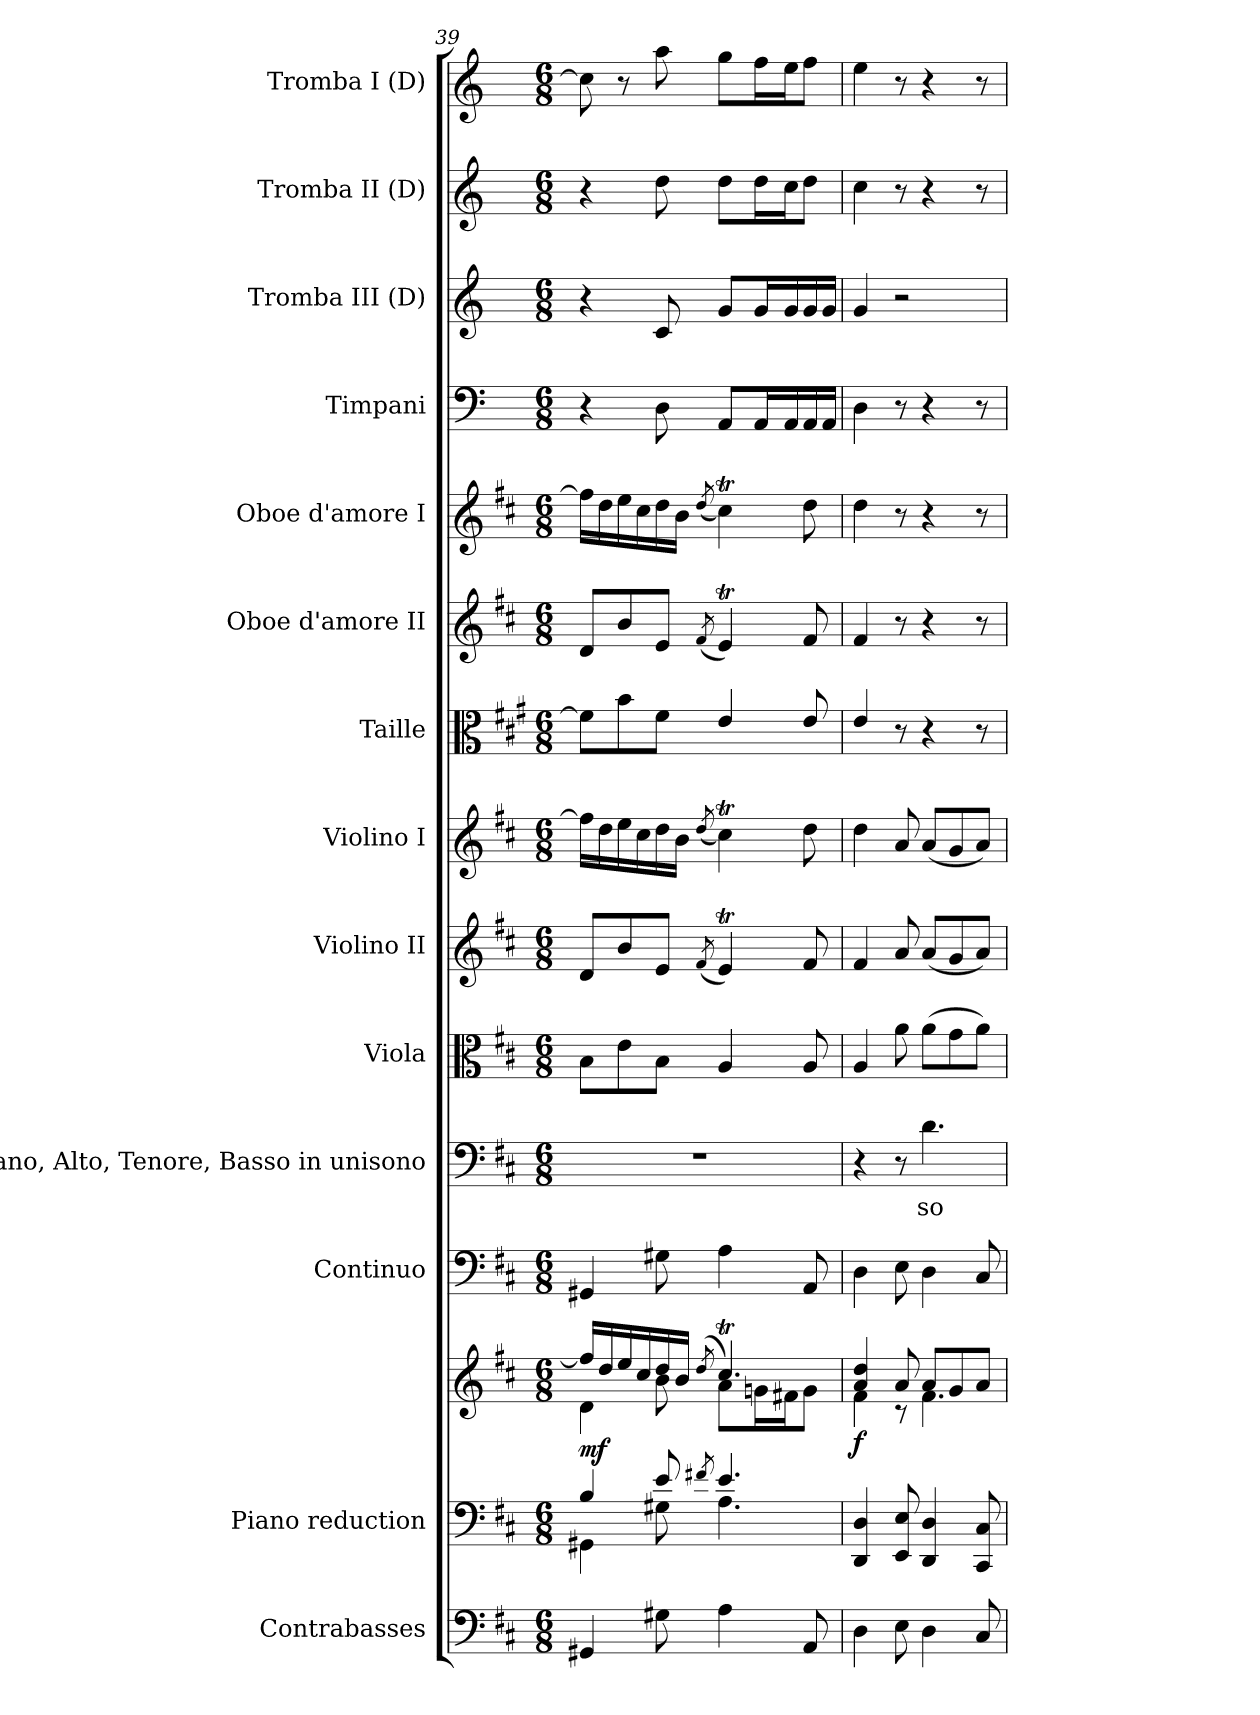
**kern	**kern	**kern	**dynam	**kern	**kern	**text	**kern	**kern	**kern	**kern	**kern	**kern	**kern	**kern	**kern	**kern
*part14	*part13	*part13	*part13	*part12	*part11	*part11	*part10	*part9	*part8	*part7	*part6	*part5	*part4	*part3	*part2	*part1
*staff15	*staff14	*staff13	*staff13/14	*staff12	*staff11	*staff11	*staff10	*staff9	*staff8	*staff7	*staff6	*staff5	*staff4	*staff3	*staff2	*staff1
*I"Contrabasses	*I"Piano reduction	*	*	*I"Continuo	*I"Soprano, Alto, Tenore, Basso in unisono	*	*I"Viola	*I"Violino II	*I"Violino I	*I"Taille	*I"Oboe d'amore II	*I"Oboe d'amore I	*I"Timpani	*I"Tromba III (D)	*I"Tromba II (D)	*I"Tromba I (D)
*I'Cbs.	*I'Pno	*	*	*	*	*	*	*	*	*	*I'Ob	*I'Ob	*I'Timp	*	*	*
*clefF4	*clefF4	*clefG2	*	*clefF4	*clefF4	*	*clefC3	*clefG2	*clefG2	*clefC3	*clefG2	*clefG2	*clefF4	*clefG2	*clefG2	*clefG2
*ITrd7c12	*	*	*	*	*	*	*	*	*	*ITrd4c7	*	*	*	*ITrd-1c-2	*ITrd-1c-2	*ITrd-1c-2
*k[f#c#]	*k[f#c#]	*k[f#c#]	*	*k[f#c#]	*k[f#c#]	*	*k[f#c#]	*k[f#c#]	*k[f#c#]	*k[f#c#]	*k[f#c#]	*k[f#c#]	*k[]	*k[f#c#]	*k[f#c#]	*k[f#c#]
*M6/8	*M6/8	*M6/8	*	*M6/8	*M6/8	*	*M6/8	*M6/8	*M6/8	*M6/8	*M6/8	*M6/8	*M6/8	*M6/8	*M6/8	*M6/8
=39	=39	=39	=39	=39	=39	=39	=39	=39	=39	=39	=39	=39	=39	=39	=39	=39
*	*^	*^	*	*	*	*	*	*	*	*	*	*	*	*	*	*
!	!	!	!	!	!LO:DY:b	!	!	!	!	!	!	!	!	!	!	!	!	!
4GGG#X	4B/	4GG#X\	16ff/LL]	4d\	mf	4GG#X/	2.r	.	8B\L	8d/L	16ff\LL]	8B\L]	8d/L	16ff\LL]	4r	4r	4r	8dd\]
.	.	.	16dd/	.	.	.	.	.	.	.	16dd\	.	.	16dd\	.	.	.	.
.	.	.	16ee/	.	.	.	.	.	8e\	8b/	16ee\	8e\	8b/	16ee\	.	.	.	8r
.	.	.	16cc#/	.	.	.	.	.	.	.	16cc#\	.	.	16cc#\	.	.	.	.
8GG#X	8e/	8G#X\	16dd/	8b\	.	8G#X\	.	.	8B\J	8e/J	16dd\	8B\J	8e/J	16dd\	8D\	8d/	8ee\	8bb\
.	.	.	16b/JJ	.	.	.	.	.	.	.	16b\JJ	.	.	16b\JJ	.	.	.	.
.	8qf#X/	.	(8qdd/	.	.	.	.	.	.	(8qf#/	(8qdd/	.	(8qf#/	(8qdd/	.	.	.	.
4AA	4.e/	4.A\	4.cc#t/)	8a\L	.	4A\	.	.	4A/	4eT/)	4cc#t\)	4A/	4eT/)	4cc#t\)	8AA/L	8a/L	8ee\L	8aa\L
.	.	.	.	16gn\L	.	.	.	.	.	.	.	.	.	.	16AA/L	16a/L	16ee\L	16gg\L
.	.	.	.	16f#X\J	.	.	.	.	.	.	.	.	.	.	16AA/	16a/	16dd\J	16ff#\J
8AAA	.	.	.	8g\J	.	8AA/	.	.	8A/	8f#/	8dd\	8A/	8f#/	8dd\	16AA/	16a/	8ee\J	8gg\J
.	.	.	.	.	.	.	.	.	.	.	.	.	.	.	16AA/JJ	16a/JJ	.	.
*	*v	*v	*	*	*	*	*	*	*	*	*	*	*	*	*	*	*	*
=40	=40	=40	=40	=40	=40	=40	=40	=40	=40	=40	=40	=40	=40	=40	=40	=40	=40
!	!	!	!	!LO:DY:b	!	!	!	!	!	!	!	!	!	!	!	!	!
4DD	4DD/ 4D/	4a/ 4dd/	4f#\	f	4D\	4r	.	4A/	4f#/	4dd\	4A/	4f#/	4dd\	4D\	4a/	4dd\	4ff#\
8EE	8EE/ 8E/	8a/	8r	.	8E\	8r	.	8a\	8a/	8a/	8r	8r	8r	8r	2r	8r	8r
!	!	!	!	!	!	!	!LO:LY:b	!	!	!	!	!	!	!	!	!	!
4DD	4DD/ 4D/	8a/L	4.f#\	.	4D\	4.d\	so	(8a\L	(8a/L	(8a/L	4r	4r	4r	4r	.	4r	4r
.	.	8g/	.	.	.	.	.	8g\	8g/	8g/	.	.	.	.	.	.	.
8CC#	8CC#/ 8C#/	8a/J	.	.	8C#/	.	.	8a\J)	8a/J)	8a/J)	8r	8r	8r	8r	.	8r	8r
*	*	*v	*v	*	*	*	*	*	*	*	*	*	*	*	*	*	*
=	=	=	=	=	=	=	=	=	=	=	=	=	=	=	=	=
*-	*-	*-	*-	*-	*-	*-	*-	*-	*-	*-	*-	*-	*-	*-	*-	*-
